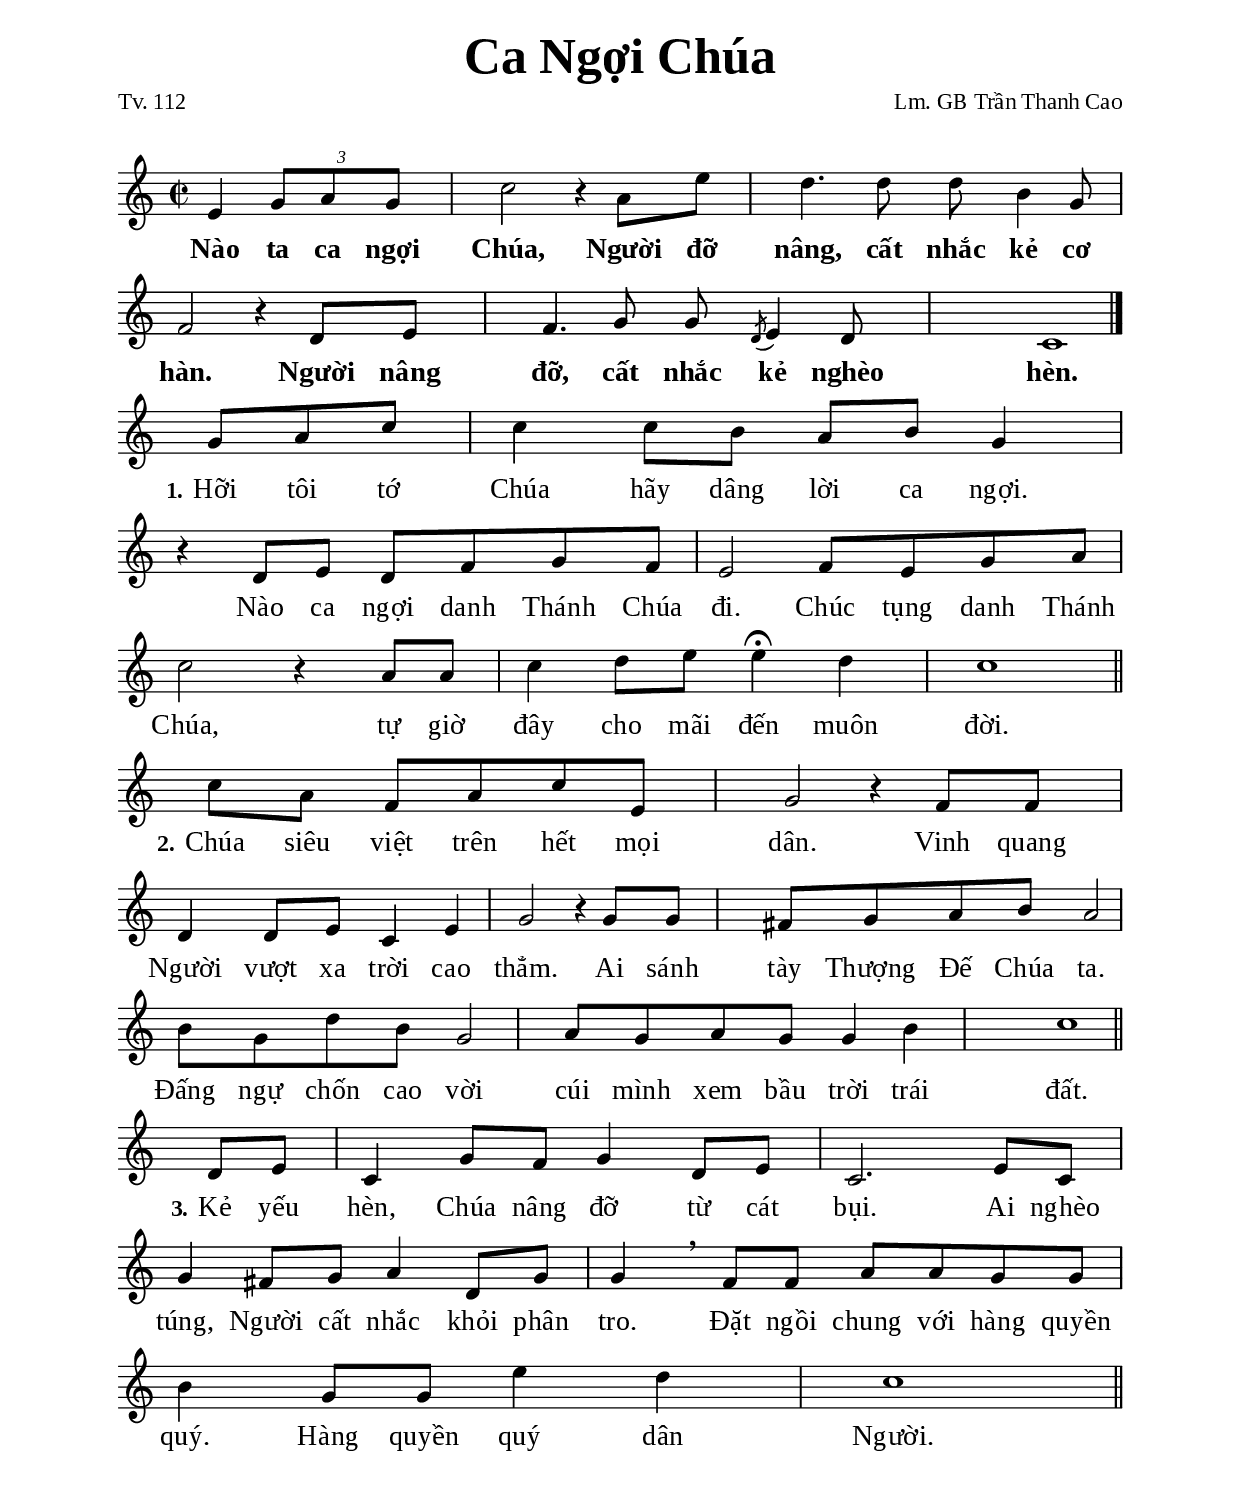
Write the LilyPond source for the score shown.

% Cài đặt chung
\version "2.22.1"
\include "english.ly"

\header {
  title = \markup { \fontsize #3 "Ca Ngợi Chúa" }
  poet = "Tv. 112"
  composer = "Lm. GB Trần Thanh Cao"
  arranger = " "
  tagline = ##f
}

% Nhạc điệp khúc
nhacDiepKhuc = \relative c' {
  \override Score.SpacingSpanner.strict-grace-spacing = ##t
  \partial 2 e4 \tuplet 3/2 { g8 a g } |
  c2 r4 a8 e' |
  d4. d8 d b4 g8 |
  f2 r4 d8 e |
  f4. g8 g \acciaccatura d8 e4 d8 |
  c1 \bar "|."
}

% Nhạc phiên khúc
nhacPhienKhucMot = \relative c'' {
  \partial 4. g8 a c |
  c4 c8 b a b g4 |
  r d8 e d f g f |
  e2 f8 e g a |
  c2 r4 a8 a |
  c4 d8 e e4 \fermata d |
  c1 \bar "||"
}

nhacPhienKhucHai = \relative c'' {
  \partial 2. c8 a f a c e, |
  g2 r4 f8 f |
  d4 d8 e c4 e |
  g2 r4 g8 g |
  fs g a b a2 |
  b8 g d' b g2 |
  a8 g a g g4 b |
  c1 \bar "||"
}

nhacPhienKhucBa = \relative c' {
  \partial 4 d8 e |
  c4 g'8 f g4 d8 e |
  c2. e8 c |
  g'4 fs8 g a4 d,8 g |
  g4 \breathe f8 f a a g g |
  b4 g8 g e'4 d |
  c1 \bar "||"
}

% Lời điệp khúc
loiDiepKhuc = \lyricmode {
  Nào ta ca ngợi Chúa,
  Người đỡ nâng, cất nhắc kẻ cơ hàn.
  Người nâng đỡ, cất nhắc kẻ nghèo hèn.
}

% Lời phiên khúc
loiPhienKhucMot = \lyricmode {
  \set stanza = #"1."
  Hỡi tôi tớ Chúa hãy dâng lời ca ngợi.
  Nào ca ngợi danh Thánh Chúa đi.
  Chúc tụng danh Thánh Chúa,
  tự giờ đây cho mãi đến muôn đời.
}

loiPhienKhucHai = \lyricmode {
  \set stanza = #"2."
  Chúa siêu việt trên hết mọi dân.
  Vinh quang Người vượt xa trời cao thẳm.
  Ai sánh tày Thượng Đế Chúa ta.
  Đấng ngự chốn cao vời cúi mình xem bầu trời trái đất.
}

loiPhienKhucBa = \lyricmode {
  \set stanza = #"3."
  Kẻ yếu hèn, Chúa nâng đỡ từ cát bụi.
  Ai nghèo túng, Người cất nhắc khỏi phân tro.
  Đặt ngồi chung với hàng quyền quý.
  Hàng quyền quý dân Người.
}


% Dàn trang
\paper {
  #(set-paper-size "a4")
  top-margin = 20\mm
  bottom-margin = 10\mm
  left-margin = 20\mm
  right-margin = 20\mm
  indent = #0
  #(define fonts
    (make-pango-font-tree
      "Liberation Serif"
      "Liberation Serif"
      "Liberation Serif"
      (/ 20 20)))
  page-count = #1
  system-system-spacing = #'((basic-distance . 11.5)
                             (minimum-distance . 11.5)
                             (padding . 1))
  score-system-spacing = #'((basic-distance . 11.5)
                             (minimum-distance . 11.5)
                             (padding . 1))
}

% Thiết lập tông và nhịp
TongNhip = { \key c \major \time 2/2 }

\score {
  \new ChoirStaff <<
    \new Staff = diepKhuc \with {
        \consists "Merge_rests_engraver"
        %\magnifyStaff #(magstep +1)
      }
      <<
      \new Voice = beSop {
        \TongNhip \nhacDiepKhuc
      }
    >>
    \new Lyrics \with {
          \override VerticalAxisGroup.
            nonstaff-relatedstaff-spacing.padding = #1
          \override VerticalAxisGroup.
            nonstaff-unrelatedstaff-spacing.padding = #1
        }
        \lyricsto beSop \loiDiepKhuc
  >>
  \layout {
    \override Lyrics.LyricText.font-series = #'bold
    \override Lyrics.LyricText.font-size = #+2
    \override Lyrics.LyricSpace.minimum-distance = #2.3
    \override Score.BarNumber.break-visibility = ##(#f #f #f)
    \override Score.SpacingSpanner.uniform-stretching = ##t
    \override Score.SpacingSpanner packed-spacing = ##t
  }
}

\score {
  \new ChoirStaff <<
    \new Staff = phienKhuc \with {
        %\magnifyStaff #(magstep +1)
      }
      <<
      \new Voice = beSop {
        \key c \major \time 2/2 \nhacPhienKhucMot
      }
    >>
    \new Lyrics \with {
          \override VerticalAxisGroup.
            nonstaff-relatedstaff-spacing.padding = #1.2
          \override VerticalAxisGroup.
            nonstaff-unrelatedstaff-spacing.padding = #1
        }
        \lyricsto beSop \loiPhienKhucMot
  >>
  \layout {
    \override Staff.TimeSignature.transparent = ##t
    \override Lyrics.LyricText.font-size = #+2
    \override Lyrics.LyricSpace.minimum-distance = #2.5
    \override Score.BarNumber.break-visibility = ##(#f #f #f)
    \override Score.SpacingSpanner.uniform-stretching = ##t
  } 
}

\score {
  \new ChoirStaff <<
    \new Staff = phienKhuc \with {
        %\magnifyStaff #(magstep +1)
      }
      <<
      \new Voice = beSop {
        \key c \major \time 2/2 \nhacPhienKhucHai
      }
    >>
    \new Lyrics \with {
          \override VerticalAxisGroup.
            nonstaff-relatedstaff-spacing.padding = #1
          \override VerticalAxisGroup.
            nonstaff-unrelatedstaff-spacing.padding = #1
        }
        \lyricsto beSop \loiPhienKhucHai
  >>
  \layout {
    \override Staff.TimeSignature.transparent = ##t
    \override Lyrics.LyricText.font-size = #+2
    \override Lyrics.LyricSpace.minimum-distance = #2.1
    \override Score.BarNumber.break-visibility = ##(#f #f #f)
    \override Score.SpacingSpanner.uniform-stretching = ##t
    \override Score.SpacingSpanner packed-spacing = ##t
  } 
}

\score {
  \new ChoirStaff <<
    \new Staff = phienKhuc \with {
        %\magnifyStaff #(magstep +1)
      }
      <<
      \new Voice = beSop {
        \key c \major \time 2/2 \nhacPhienKhucBa
      }
    >>
    \new Lyrics \with {
          \override VerticalAxisGroup.
            nonstaff-relatedstaff-spacing.padding = #1
          \override VerticalAxisGroup.
            nonstaff-unrelatedstaff-spacing.padding = #1
        }
        \lyricsto beSop \loiPhienKhucBa
  >>
  \layout {
    \override Staff.TimeSignature.transparent = ##t
    \override Lyrics.LyricText.font-size = #+2
    \override Lyrics.LyricSpace.minimum-distance = #1.4
    \override Score.BarNumber.break-visibility = ##(#f #f #f)
    \override Score.SpacingSpanner.uniform-stretching = ##t
    %\override Score.SpacingSpanner packed-spacing = ##t
  } 
}
